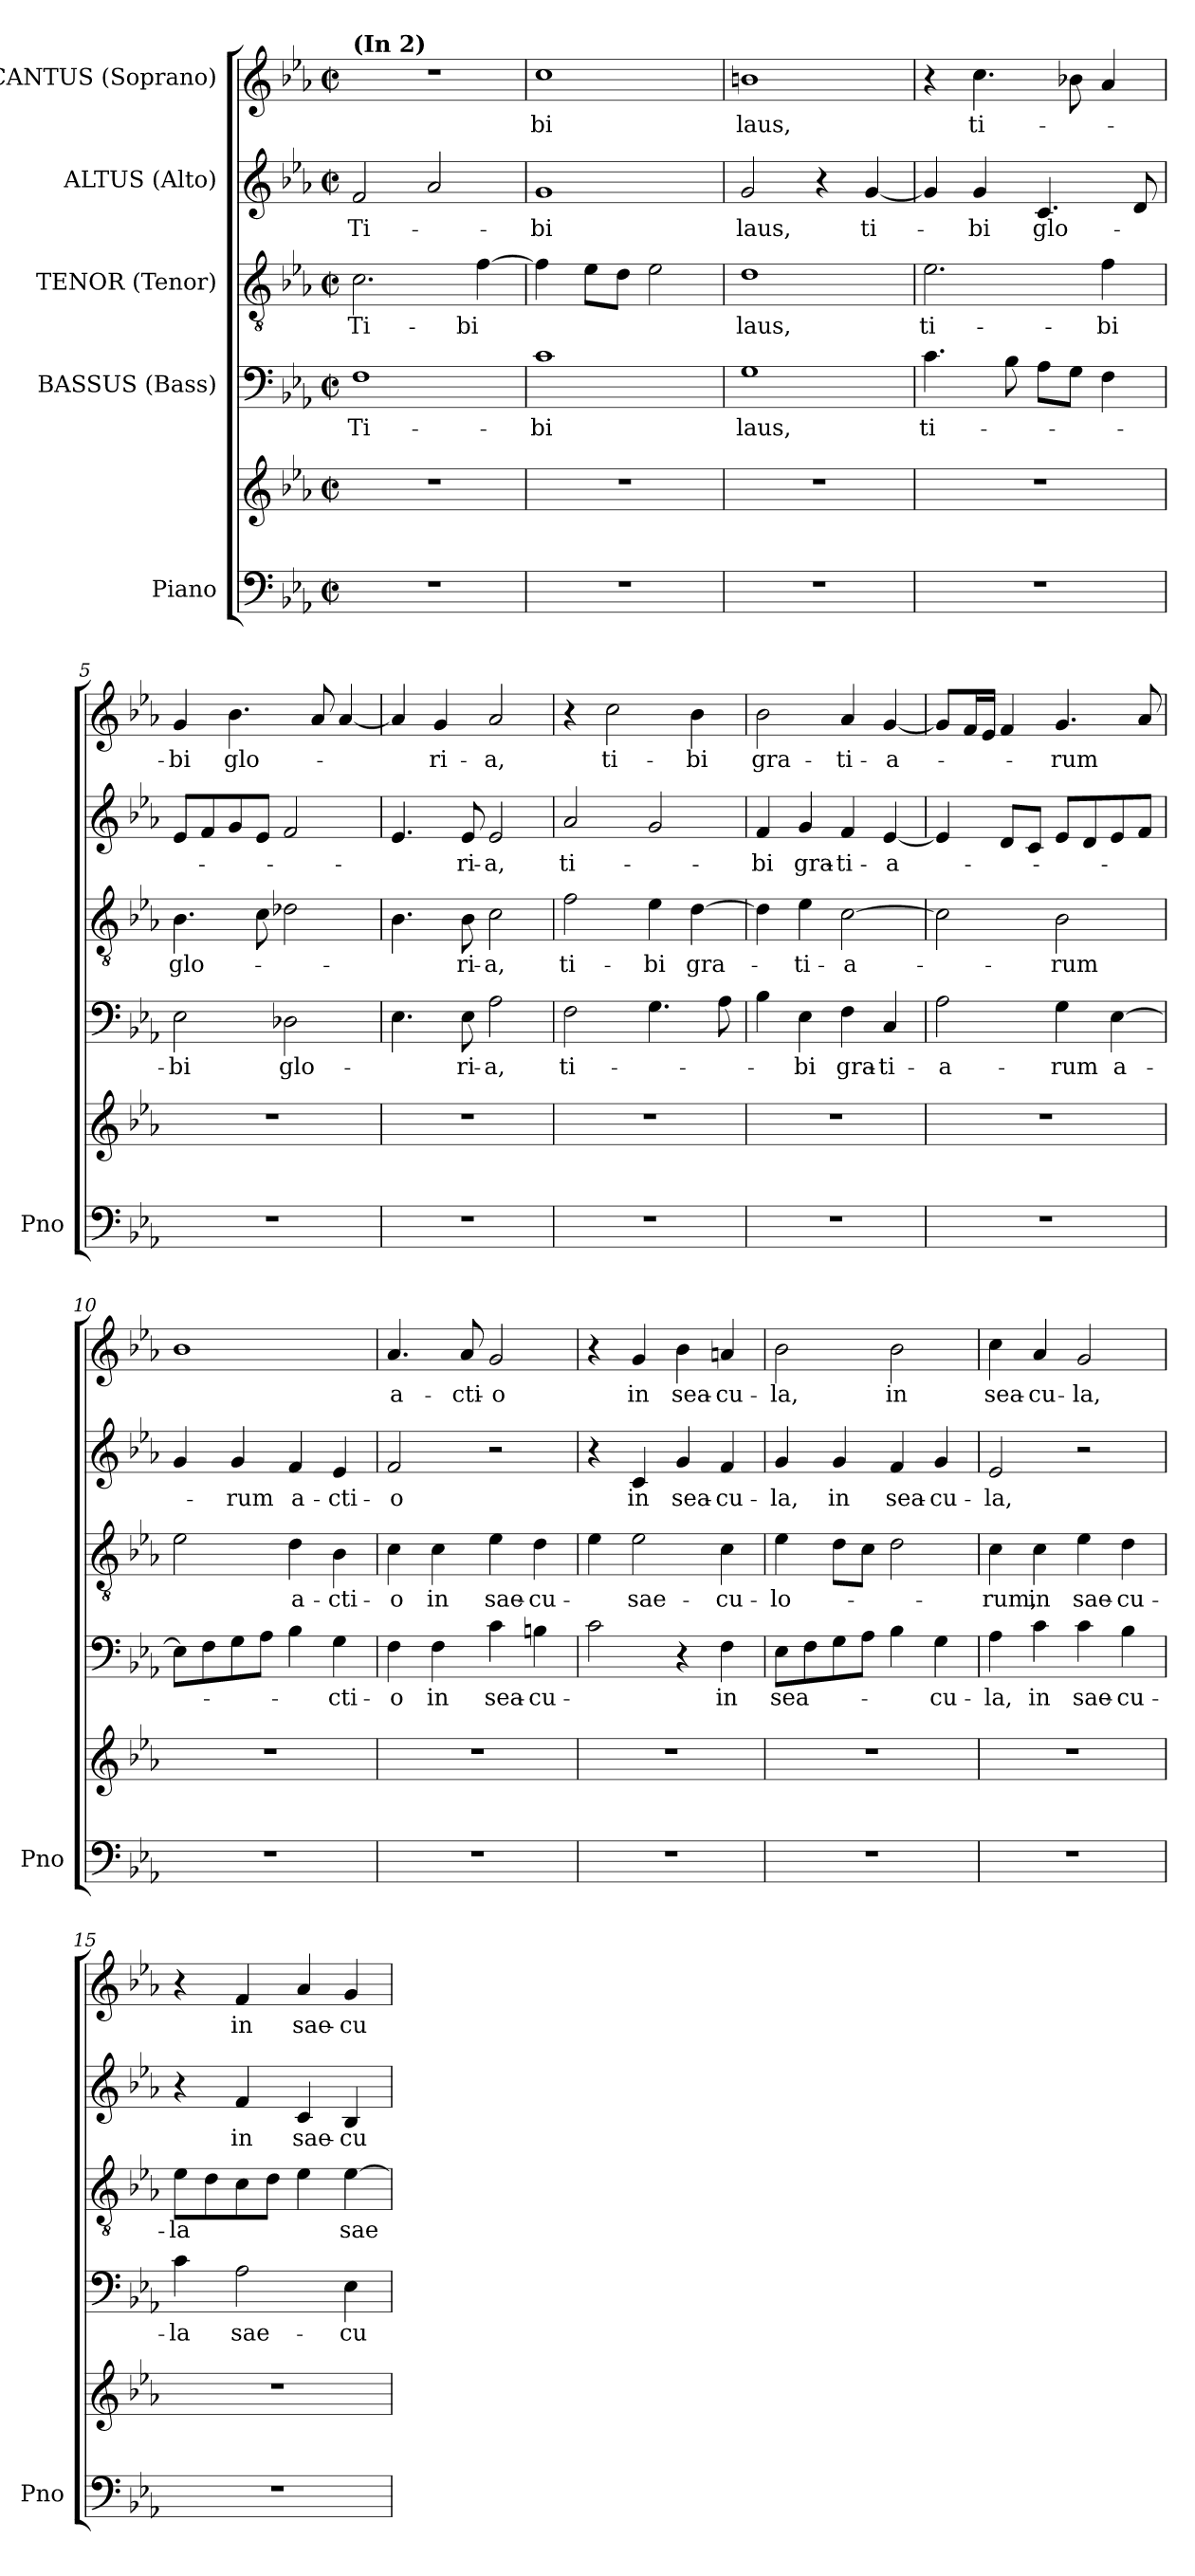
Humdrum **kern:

**kern	**kern	**kern	**text	**kern	**text	**kern	**text	**kern	**text
*part5	*part5	*part4	*part4	*part3	*part3	*part2	*part2	*part1	*part1
*staff6	*staff5	*staff4	*staff4	*staff3	*staff3	*staff2	*staff2	*staff1	*staff1
*I"Piano	*	*I"BASSUS (Bass)	*	*I"TENOR (Tenor)	*	*I"ALTUS (Alto)	*	*I"CANTUS (Soprano)	*
*I'Pno	*	*	*	*	*	*	*	*	*
*clefF4	*clefG2	*clefF4	*	*clefGv2	*	*clefG2	*	*clefG2	*
*k[b-e-a-]	*k[b-e-a-]	*k[b-e-a-]	*	*k[b-e-a-]	*	*k[b-e-a-]	*	*k[b-e-a-]	*
*E-:	*E-:	*E-:	*	*E-:	*	*E-:	*	*E-:	*
*M2/2	*M2/2	*M2/2	*	*M2/2	*	*M2/2	*	*M2/2	*
*met(c|)	*met(c|)	*met(c|)	*	*met(c|)	*	*met(c|)	*	*met(c|)	*
=1	=1	=1	=1	=1	=1	=1	=1	=1	=1
!	!	!	!	!	!	!	!	!LO:TX:a:B:t=(In 2)	!
1r	1r	1F	Ti-	2.c\	Ti-	2f/	Ti-	1r	.
.	.	.	.	.	.	2a-/	.	.	.
.	.	.	.	[4f\	-bi	.	.	.	.
=2	=2	=2	=2	=2	=2	=2	=2	=2	=2
1r	1r	1c	-bi	4f\]	.	1g	-bi	1cc	bi
.	.	.	.	8e-\L	.	.	.	.	.
.	.	.	.	8d\J	.	.	.	.	.
.	.	.	.	2e-\	.	.	.	.	.
=3	=3	=3	=3	=3	=3	=3	=3	=3	=3
1r	1r	1G	laus,	1d	laus,	2g/	laus,	1bn	laus,
.	.	.	.	.	.	4r	.	.	.
.	.	.	.	.	.	[4g/	ti-	.	.
=4	=4	=4	=4	=4	=4	=4	=4	=4	=4
1r	1r	4.c\	ti-	2.e-\	ti-	4g/]	.	4r	.
.	.	.	.	.	.	4g/	-bi	4.cc\	ti-
.	.	8B-\	.	.	.	.	.	.	.
.	.	8A-\L	.	.	.	4.c/	glo-	.	.
.	.	8G\J	.	.	.	.	.	8b-X\	.
.	.	4F\	.	4f\	-bi	.	.	4a-/	.
.	.	.	.	.	.	8d/	.	.	.
=5	=5	=5	=5	=5	=5	=5	=5	=5	=5
1r	1r	2E-\	-bi	4.B-\	glo-	8e-/L	.	4g/	-bi
.	.	.	.	.	.	8f/	.	.	.
.	.	.	.	.	.	8g/	.	4.b-\	glo-
.	.	.	.	8c\	.	8e-/J	.	.	.
.	.	2D-X\	glo-	2d-X\	.	2f/	.	.	.
.	.	.	.	.	.	.	.	8a-/	.
.	.	.	.	.	.	.	.	[4a-/	.
!!LO:LB:g=z
=6	=6	=6	=6	=6	=6	=6	=6	=6	=6
1r	1r	4.E-\	-­	4.B-\	-­	4.e-/	-­	4a-/]	-­
.	.	.	.	.	.	.	.	4g/	ri-
.	.	8E-\	ri-	8B-\	ri-	8e-/	ri-	.	.
.	.	2A-\	-a,	2c\	-a,	2e-/	-a,	2a-/	-a,
=7	=7	=7	=7	=7	=7	=7	=7	=7	=7
1r	1r	2F\	ti-	2f\	ti-	2a-/	ti-	4r	.
.	.	.	.	.	.	.	.	2cc\	ti-
.	.	4.G\	.	4e-\	-bi	2g/	.	.	.
.	.	.	.	[4d\	gra-	.	.	4b-\	-bi
.	.	8A-\	.	.	.	.	.	.	.
=8	=8	=8	=8	=8	=8	=8	=8	=8	=8
1r	1r	4B-\	.	4d\]	.	4f/	-bi	2b-\	gra-
.	.	4E-\	-bi	4e-\	-ti-	4g/	gra-	.	.
.	.	4F\	gra-	[2c\	-a-	4f/	-ti-	4a-/	-ti-
.	.	4C/	-ti-	.	.	[4e-/	-a-	[4g/	-a-
=9	=9	=9	=9	=9	=9	=9	=9	=9	=9
1r	1r	2A-\	-a-	2c\]	.	4e-/]	.	8g/L]	.
.	.	.	.	.	.	.	.	16f/L	.
.	.	.	.	.	.	.	.	16e-/JJ	.
.	.	.	.	.	.	8d/L	.	4f/	.
.	.	.	.	.	.	8c/J	.	.	.
.	.	4G\	-rum	2B-\	-rum	8e-/L	.	4.g/	-rum
.	.	.	.	.	.	8d/	.	.	.
.	.	[4E-\	a-	.	.	8e-/	.	.	.
.	.	.	.	.	.	8f/J	.	8a-/	.
=10	=10	=10	=10	=10	=10	=10	=10	=10	=10
1r	1r	8E-\L]	.	2e-\	.	4g/	.	1b-	.
.	.	8F\	.	.	.	.	.	.	.
.	.	8G\	.	.	.	4g/	-rum	.	.
.	.	8A-\J	.	.	.	.	.	.	.
.	.	4B-\	.	4d\	a-	4f/	a-	.	.
.	.	4G\	-cti-	4B-\	-cti-	4e-/	-cti-	.	.
=11	=11	=11	=11	=11	=11	=11	=11	=11	=11
1r	1r	4F\	-o	4c\	-o	2f/	-o	4.a-/	a-
.	.	4F\	in	4c\	in	.	.	.	.
.	.	.	.	.	.	.	.	8a-/	-cti-
.	.	4c\	sea-	4e-\	sae-	2r	.	2g/	-o
.	.	4Bn\	-cu-	4d\	-cu-	.	.	.	.
!!LO:LB:g=z
=12	=12	=12	=12	=12	=12	=12	=12	=12	=12
1r	1r	2c\	­	4e-\	­	4r	.	4r	.
.	.	.	.	2e-\	sae-	4c/	in	4g/	in
.	.	4r	.	.	.	4g/	sea-	4b-\	sea-
.	.	4F\	in	4c\	-cu-	4f/	-cu-	4an/	-cu-
=13	=13	=13	=13	=13	=13	=13	=13	=13	=13
1r	1r	8E-\L	sea-	4e-\	-lo-	4g/	-la,	2b-\	-la,
.	.	8F\	.	.	.	.	.	.	.
.	.	8G\	.	8d\L	.	4g/	in	.	.
.	.	8A-\J	.	8c\J	.	.	.	.	.
.	.	4B-\	.	2d\	.	4f/	sea-	2b-\	in
.	.	4G\	-cu-	.	.	4g/	-cu-	.	.
=14	=14	=14	=14	=14	=14	=14	=14	=14	=14
1r	1r	4A-\	-la,	4c\	-rum,	2e-/	-la,	4cc\	sea-
.	.	4c\	in	4c\	in	.	.	4a-/	-cu-
.	.	4c\	sae-	4e-\	sae-	2r	.	2g/	-la,
.	.	4B-\	-cu-	4d\	-cu-	.	.	.	.
=15	=15	=15	=15	=15	=15	=15	=15	=15	=15
1r	1r	4c\	-la	8e-\L	-la	4r	.	4r	.
.	.	.	.	8d\	.	.	.	.	.
.	.	2A-\	sae-	8c\	.	4f/	in	4f/	in
.	.	.	.	8d\J	.	.	.	.	.
.	.	.	.	4e-\	.	4c/	sae-	4a-/	sae-
.	.	4E-\	-cu-	[4e-\	sae-	4B-/	-cu-	4g/	-cu-
=	=	=	=	=	=	=	=	=	=
*-	*-	*-	*-	*-	*-	*-	*-	*-	*-
